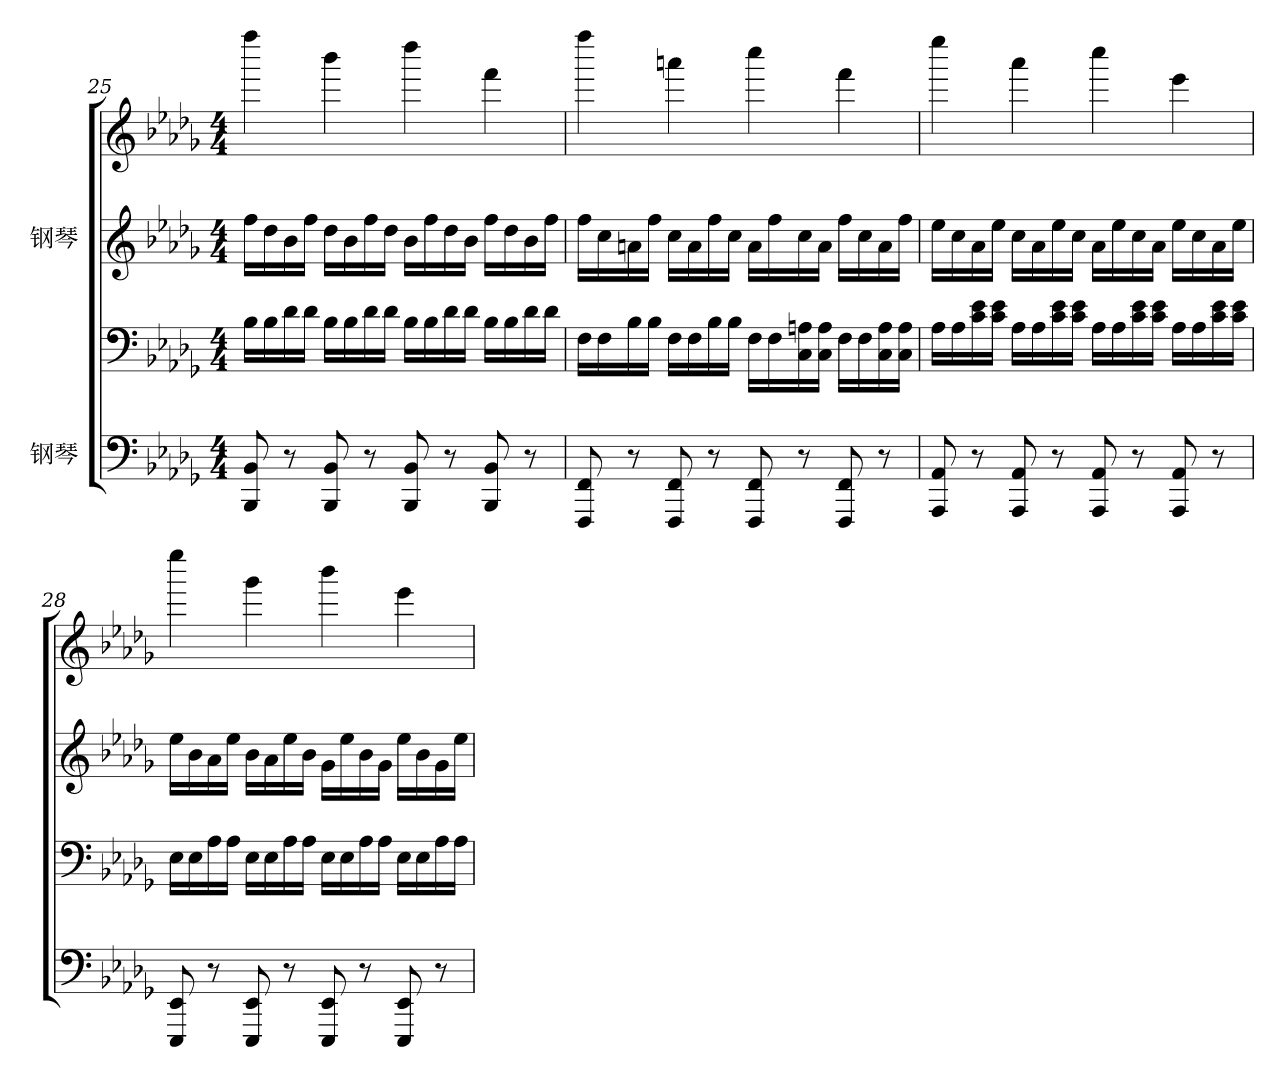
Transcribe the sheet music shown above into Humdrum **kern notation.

**kern	**kern	**kern	**kern	**dynam
*part2	*part2	*part1	*part1	*part1
*staff4	*staff3	*staff2	*staff1	*staff1/2
*I"钢琴	*	*I"钢琴	*	*
*clefF4	*clefF4	*clefG2	*clefG2	*
*k[b-e-a-d-g-]	*k[b-e-a-d-g-]	*k[b-e-a-d-g-]	*k[b-e-a-d-g-]	*
*M4/4	*M4/4	*M4/4	*M4/4	*
=25	=25	=25	=25	=25
!	!	!	!	!LO:DY:a=2
!	!	!	!	!LO:DY:n=1:a
8BBB-/ 8BB-/	16B-\LL	16ff\LL	4ffff\	p mf
.	16B-\	16dd-\	.	.
8r	16d-\	16b-\	.	.
.	16d-\JJ	16ff\JJ	.	.
8BBB-/ 8BB-/	16B-\LL	16dd-\LL	4bbb-\	.
.	16B-\	16b-\	.	.
8r	16d-\	16ff\	.	.
.	16d-\JJ	16dd-\JJ	.	.
8BBB-/ 8BB-/	16B-\LL	16b-\LL	4dddd-\	.
.	16B-\	16ff\	.	.
8r	16d-\	16dd-\	.	.
.	16d-\JJ	16b-\JJ	.	.
8BBB-/ 8BB-/	16B-\LL	16ff\LL	4fff\	.
.	16B-\	16dd-\	.	.
8r	16d-\	16b-\	.	.
.	16d-\JJ	16ff\JJ	.	.
=26	=26	=26	=26	=26
8FFF/ 8FF/	16F\LL	16ff\LL	4ffff\	.
.	16F\	16cc\	.	.
8r	16B-\	16an\	.	.
.	16B-\JJ	16ff\JJ	.	.
8FFF/ 8FF/	16F\LL	16cc\LL	4aaan\	.
.	16F\	16a\	.	.
8r	16B-\	16ff\	.	.
.	16B-\JJ	16cc\JJ	.	.
8FFF/ 8FF/	16F\LL	16a\LL	4cccc\	.
.	16F\	16ff\	.	.
8r	16C\ 16An\	16cc\	.	.
.	16C\ 16A\JJ	16a\JJ	.	.
8FFF/ 8FF/	16F\LL	16ff\LL	4fff\	.
.	16F\	16cc\	.	.
8r	16C\ 16A\	16a\	.	.
.	16C\ 16A\JJ	16ff\JJ	.	.
=27	=27	=27	=27	=27
8AAA-/ 8AA-/	16A-\LL	16ee-\LL	4eeee-\	.
.	16A-\	16cc\	.	.
8r	16c\ 16e-\	16a-\	.	.
.	16c\ 16e-\JJ	16ee-\JJ	.	.
8AAA-/ 8AA-/	16A-\LL	16cc\LL	4aaa-\	.
.	16A-\	16a-\	.	.
8r	16c\ 16e-\	16ee-\	.	.
.	16c\ 16e-\JJ	16cc\JJ	.	.
8AAA-/ 8AA-/	16A-\LL	16a-\LL	4cccc\	.
.	16A-\	16ee-\	.	.
8r	16c\ 16e-\	16cc\	.	.
.	16c\ 16e-\JJ	16a-\JJ	.	.
8AAA-/ 8AA-/	16A-\LL	16ee-\LL	4eee-\	.
.	16A-\	16cc\	.	.
8r	16c\ 16e-\	16a-\	.	.
.	16c\ 16e-\JJ	16ee-\JJ	.	.
=28	=28	=28	=28	=28
8EEE-/ 8EE-/	16E-\LL	16ee-\LL	4eeee-\	.
.	16E-\	16b-\	.	.
8r	16A-\	16a-\	.	.
.	16A-\JJ	16ee-\JJ	.	.
8EEE-/ 8EE-/	16E-\LL	16b-\LL	4ggg-\	.
.	16E-\	16a-\	.	.
8r	16A-\	16ee-\	.	.
.	16A-\JJ	16b-\JJ	.	.
8EEE-/ 8EE-/	16E-\LL	16g-\LL	4bbb-\	.
.	16E-\	16ee-\	.	.
8r	16A-\	16b-\	.	.
.	16A-\JJ	16g-\JJ	.	.
8EEE-/ 8EE-/	16E-\LL	16ee-\LL	4eee-\	.
.	16E-\	16b-\	.	.
8r	16A-\	16g-\	.	.
.	16A-\JJ	16ee-\JJ	.	.
=	=	=	=	=
*-	*-	*-	*-	*-
